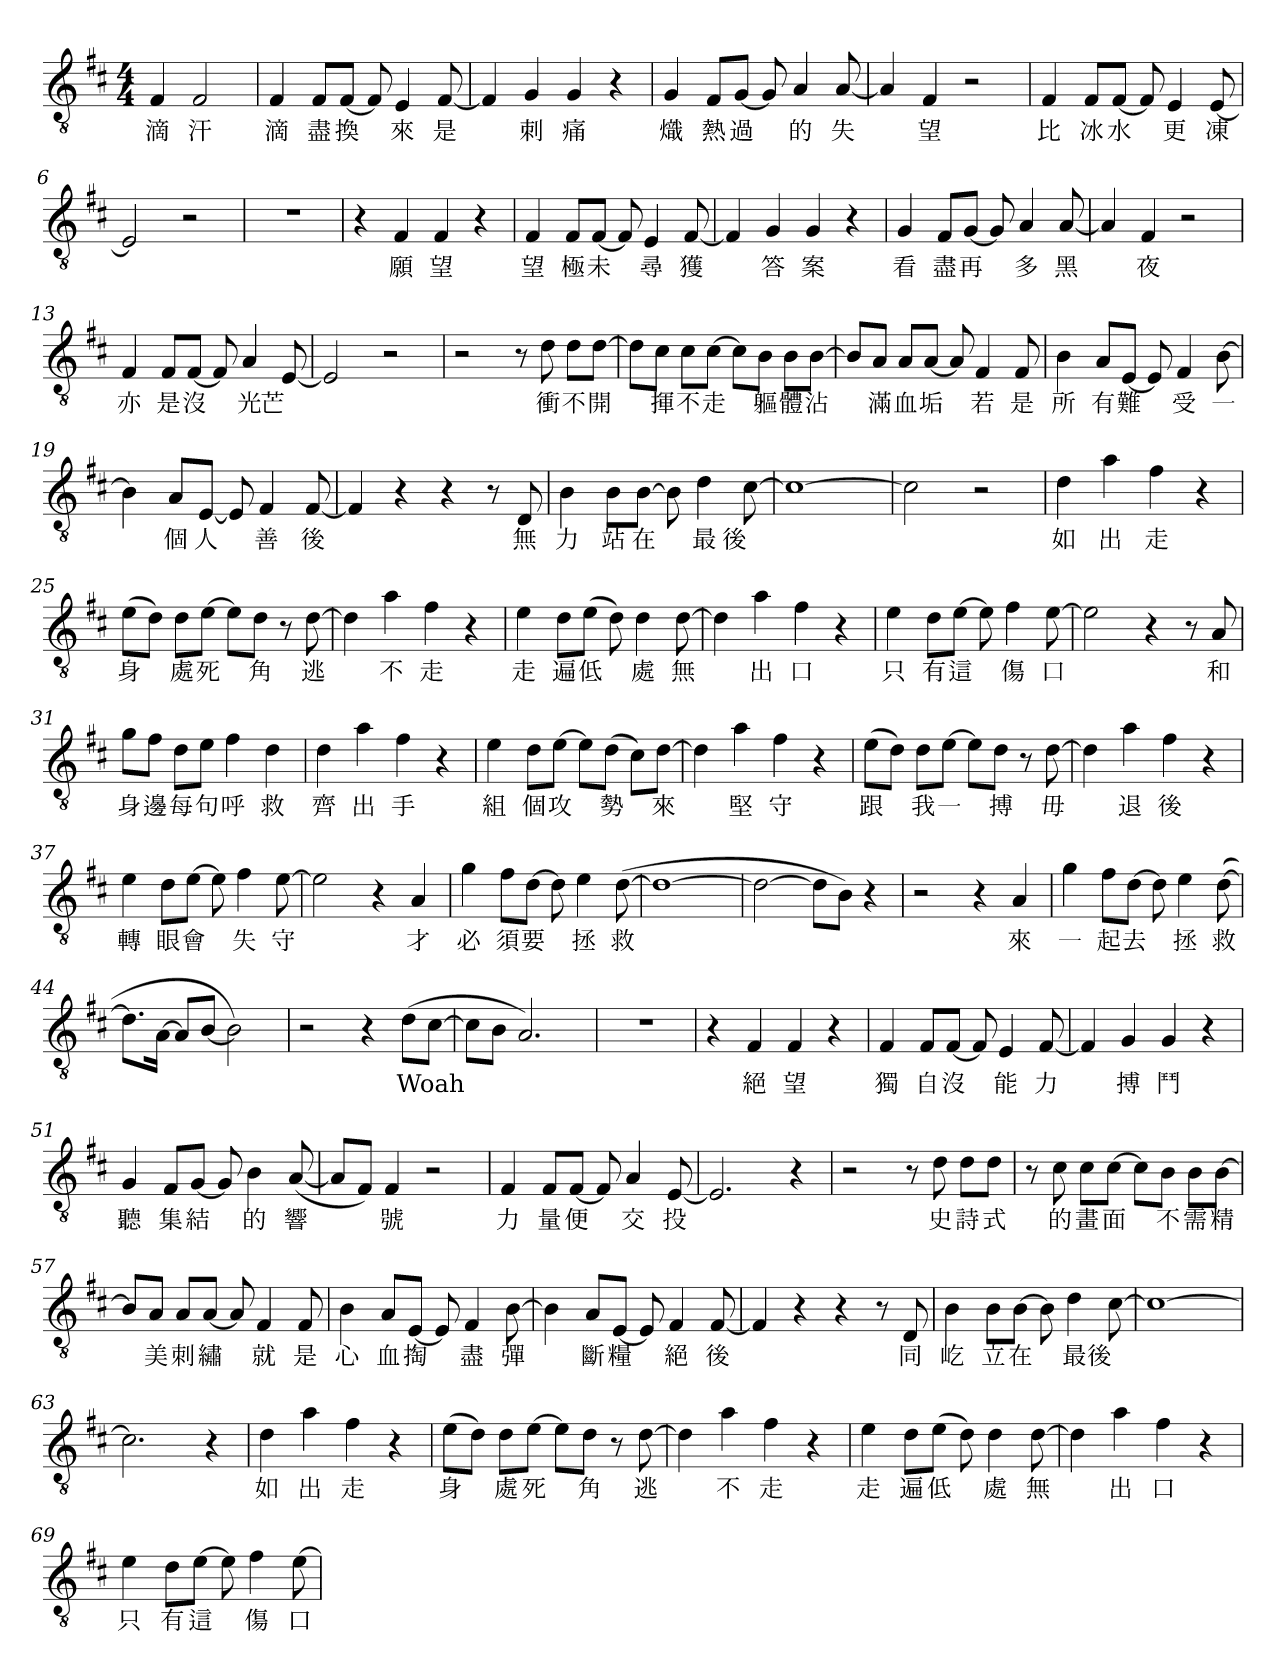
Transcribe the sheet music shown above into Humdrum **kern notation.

**kern	**text
*part1	*part1
*staff1	*staff1
*clefGv2	*
*k[f#c#]	*
*D:	*
*M4/4	*
*MM156	*
=	=
4F#	滴
2F#	汗
=1	=1
4F#	滴
8F#L	盡
[8F#J	換
8F#]	.
4E	來
[8F#	是
=2	=2
4F#]	.
4G	刺
4G	痛
4r	.
=3	=3
4G	熾
8F#L	熱
[8GJ	過
8G]	.
4A	的
[8A	失
=4	=4
4A]	.
4F#	望
2r	.
=5	=5
4F#	比
8F#L	冰
[8F#J	水
8F#]	.
4E	更
[8E	凍
=6	=6
2E]	.
2r	.
=7	=7
1r	.
=8	=8
4r	.
4F#	願
4F#	望
4r	.
=9	=9
4F#	望
8F#L	極
[8F#J	未
8F#]	.
4E	尋
[8F#	獲
=10	=10
4F#]	.
4G	答
4G	案
4r	.
=11	=11
4G	看
8F#L	盡
[8GJ	再
8G]	.
4A	多
[8A	黑
=12	=12
4A]	.
4F#	夜
2r	.
=13	=13
4F#	亦
8F#L	是
[8F#J	沒
8F#]	.
4A	光
[8E	芒
=14	=14
2E]	.
2r	.
=15	=15
2r	.
8r	.
8d	衝
8dL	不
[8dJ	開
=16	=16
8dL]	.
8c#J	揮
8c#L	不
[8c#J	走
8c#L]	.
8BJ	軀
8BL	體
[8BJ	沾
=17	=17
8BL]	.
8AJ	滿
8AL	血
[8AJ	垢
8A]	.
4F#	若
8F#	是
=18	=18
4B	所
8AL	有
[8EJ	難
8E]	.
4F#	受
[8B	一
=19	=19
4B]	.
8AL	個
[8EJ	人
8E]	.
4F#	善
[8F#	後
=20	=20
4F#]	.
4r	.
4r	.
8r	.
8D	無
=21	=21
4B	力
8BL	站
[8BJ	在
8B]	.
4d	最
[8c#	後
=22	=22
1c#_	.
=23	=23
2c#]	.
2r	.
=24	=24
4d	如
4a	出
4f#	走
4r	.
=25	=25
(8eL	身
8dJ)	.
8dL	處
[8eJ	死
8eL]	.
8dJ	角
8r	.
[8d	逃
=26	=26
4d]	.
4a	不
4f#	走
4r	.
=27	=27
4e	走
8dL	遍
(8eJ	低
8d)	.
4d	處
[8d	無
=28	=28
4d]	.
4a	出
4f#	口
4r	.
=29	=29
4e	只
8dL	有
[8eJ	這
8e]	.
4f#	傷
[8e	口
=30	=30
2e]	.
4r	.
8r	.
8A	和
=31	=31
8gL	身
8f#J	邊
8dL	每
8eJ	句
4f#	呼
4d	救
=32	=32
4d	齊
4a	出
4f#	手
4r	.
=33	=33
4e	組
8dL	個
[8eJ	攻
8eL]	.
(8dJ	勢
8c#L)	.
[8dJ	來
=34	=34
4d]	.
4a	堅
4f#	守
4r	.
=35	=35
(8eL	跟
8dJ)	.
8dL	我
[8eJ	一
8eL]	.
8dJ	搏
8r	.
[8d	毋
=36	=36
4d]	.
4a	退
4f#	後
4r	.
=37	=37
4e	轉
8dL	眼
[8eJ	會
8e]	.
4f#	失
[8e	守
=38	=38
2e]	.
4r	.
4A	才
=39	=39
4g	必
8f#L	須
[8dJ	要
8d]	.
4e	拯
([8d	救
=40	=40
1d_	.
=41	=41
2d_	.
8dL]	.
8BJ)	.
4r	.
=42	=42
2r	.
4r	.
4A	來
=43	=43
4g	一
8f#L	起
[8dJ	去
8d]	.
4e	拯
([8d	救
=44	=44
8.dL]	.
[16AJk	.
8AL]	.
[8BJ	.
2B])	.
=45	=45
2r	.
4r	.
(8dL	Woah
[8c#J	.
=46	=46
8c#L]	.
8BJ	.
2.A)	.
=47	=47
1r	.
=48	=48
4r	.
4F#	絕
4F#	望
4r	.
=49	=49
4F#	獨
8F#L	自
[8F#J	沒
8F#]	.
4E	能
[8F#	力
=50	=50
4F#]	.
4G	搏
4G	鬥
4r	.
=51	=51
4G	聽
8F#L	集
[8GJ	結
8G]	.
4B	的
([8A	響
=52	=52
8AL]	.
8F#J)	.
4F#	號
2r	.
=53	=53
4F#	力
8F#L	量
[8F#J	便
8F#]	.
4A	交
[8E	投
=54	=54
2.E]	.
4r	.
=55	=55
2r	.
8r	.
8d	史
8dL	詩
8dJ	式
=56	=56
8r	.
8c#	的
8c#L	畫
[8c#J	面
8c#L]	.
8BJ	不
8BL	需
[8BJ	精
=57	=57
8BL]	.
8AJ	美
8AL	刺
[8AJ	繡
8A]	.
4F#	就
8F#	是
=58	=58
4B	心
8AL	血
[8EJ	掏
8E]	.
4F#	盡
[8B	彈
=59	=59
4B]	.
8AL	斷
[8EJ	糧
8E]	.
4F#	絕
[8F#	後
=60	=60
4F#]	.
4r	.
4r	.
8r	.
8D	同
=61	=61
4B	屹
8BL	立
[8BJ	在
8B]	.
4d	最
[8c#	後
=62	=62
1c#_	.
=63	=63
2.c#]	.
4r	.
=64	=64
4d	如
4a	出
4f#	走
4r	.
=65	=65
(8eL	身
8dJ)	.
8dL	處
[8eJ	死
8eL]	.
8dJ	角
8r	.
[8d	逃
=66	=66
4d]	.
4a	不
4f#	走
4r	.
=67	=67
4e	走
8dL	遍
(8eJ	低
8d)	.
4d	處
[8d	無
=68	=68
4d]	.
4a	出
4f#	口
4r	.
=69	=69
4e	只
8dL	有
[8eJ	這
8e]	.
4f#	傷
[8e	口
=	=
*-	*-
